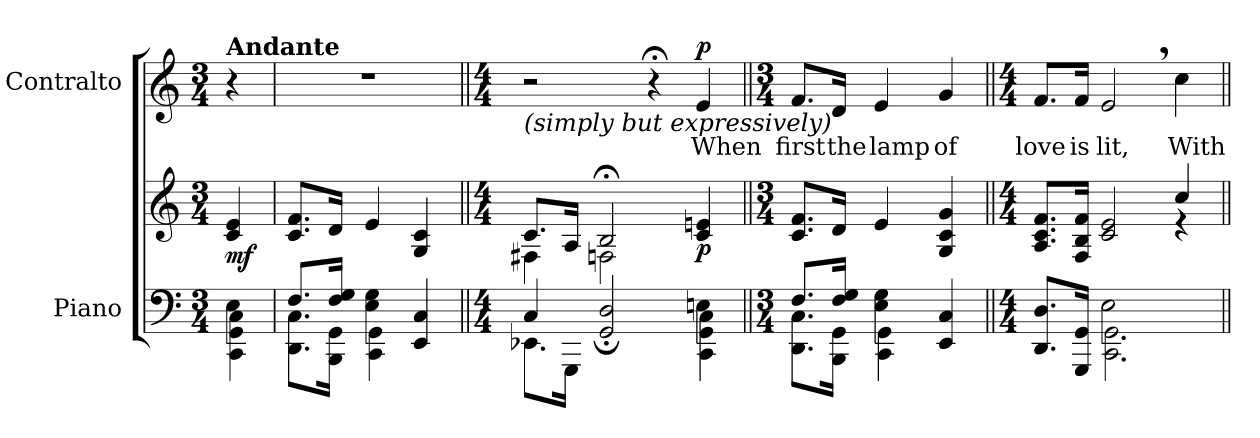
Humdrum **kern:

**kern	**kern	**dynam	**kern	**text	**dynam
*part2	*part2	*part2	*part1	*part1	*part1
*staff3	*staff2	*staff2/3	*staff1	*staff1	*staff1
*I"Piano	*	*	*I"Contralto	*	*
*I'Pno	*	*	*	*	*
*clefF4	*clefG2	*	*clefG2	*	*
*k[]	*k[]	*	*k[]	*	*
*M3/4	*M3/4	*	*M3/4	*	*
=1	=1	=1	=1	=1	=1
*^	*	*	*	*	*
!	!	!	!	!LO:TX:a:B:t=Andante	!	!
!	!	!	!LO:DY:b	!	!	!
4E\	4CC\ 4GG\ 4C\	4c/ 4e/	mf	4r	.	.
=2	=2	=2	=2	=2	=2	=2
*	*	*^	*	*	*	*
8.F/L	8.DD\ 8.C\L	8.c/ 8.f/L	2ryy	.	2.r	.	.
16F/ 16G/Jk	16BBB\ 16GG\Jk	16d/Jk	.	.	.	.	.
4E\ 4G\	4CC\ 4GG\	4e/	.	.	.	.	.
4ryy	4EE/ 4C/	4G/ 4c/	4ryy	.	.	.	.
*v	*v	*	*	*	*	*	*
=3||	=3||	=3||	=3||	=3||	=3||	=3||
*M4/4	*M4/4	*	*	*M4/4	*	*
*^	*	*	*	*	*	*
*	*^	*	*	*	*	*	*
!	!	!	!	!	!	!LO:TX:b:i:t=(simply but expressively)	!	!
2.ryy	4C/	8.EE-X\L	8.c/L	4F#X\	.	2r	.	.
.	.	16GGG\Jk	16A/Jk	.	.	.	.	.
.	2GG/; 2D/;	4ryy	2B;</	2Fn\	.	.	.	.
.	.	2ryy	.	.	.	4r;<	.	.
!	!	!	!	!	!LO:DY:b	!	!LO:LY:b	!LO:DY:a
4En\	4CC\ 4GG\ 4C\	.	4c/ 4en/	4ryy	p	4e/	When	p
*v	*v	*v	*	*	*	*	*	*
*	*v	*v	*	*	*	*
!!LO:LB:g=z
=4||	=4||	=4||	=4||	=4||	=4||
*M3/4	*M3/4	*	*M3/4	*	*
*^	*^	*	*	*	*
!	!	!	!	!	!	!LO:LY:b	!
*	*	*v	*v	*	*	*	*
8.F/L	8.DD\ 8.C\L	8.c/ 8.f/L	.	8.f/L	first	.
!	!	!	!	!	!LO:LY:b	!
16F/ 16G/Jk	16BBB\ 16GG\Jk	16d/Jk	.	16d/Jk	the	.
!	!	!	!	!	!LO:LY:b	!
4E\ 4G\	4CC\ 4GG\	4e/	.	4e/	lamp	.
!	!	!	!	!	!LO:LY:b	!
4ryy	4EE/ 4C/	4G/ 4c/ 4g/	.	4g/	of	.
=5||	=5||	=5||	=5||	=5||	=5||	=5||
*M4/4	*	*M4/4	*	*M4/4	*	*
*	*	*^	*	*	*	*
!	!	!	!	!	!	!LO:LY:b	!
4ryy	8.DD/ 8.D/L	8.A/ 8.c/ 8.f/L	2.ryy	.	8.f/L	love	.
!	!	!	!	!	!	!LO:LY:b	!
.	16GGG/ 16GG/Jk	16F/ 16B/ 16f/Jk	.	.	16f/Jk	is	.
!	!	!	!	!	!	!LO:LY:b	!
2E\	2.CC\ 2.GG\	2c/ 2e/	.	.	2e,/	lit,	.
!	!	!	!	!	!	!LO:LY:b	!
4ryy	.	4cc/	4r	.	4cc\	With-	.
*v	*v	*	*	*	*	*	*
*	*v	*v	*	*	*	*
=||	=||	=||	=||	=||	=||
*-	*-	*-	*-	*-	*-
